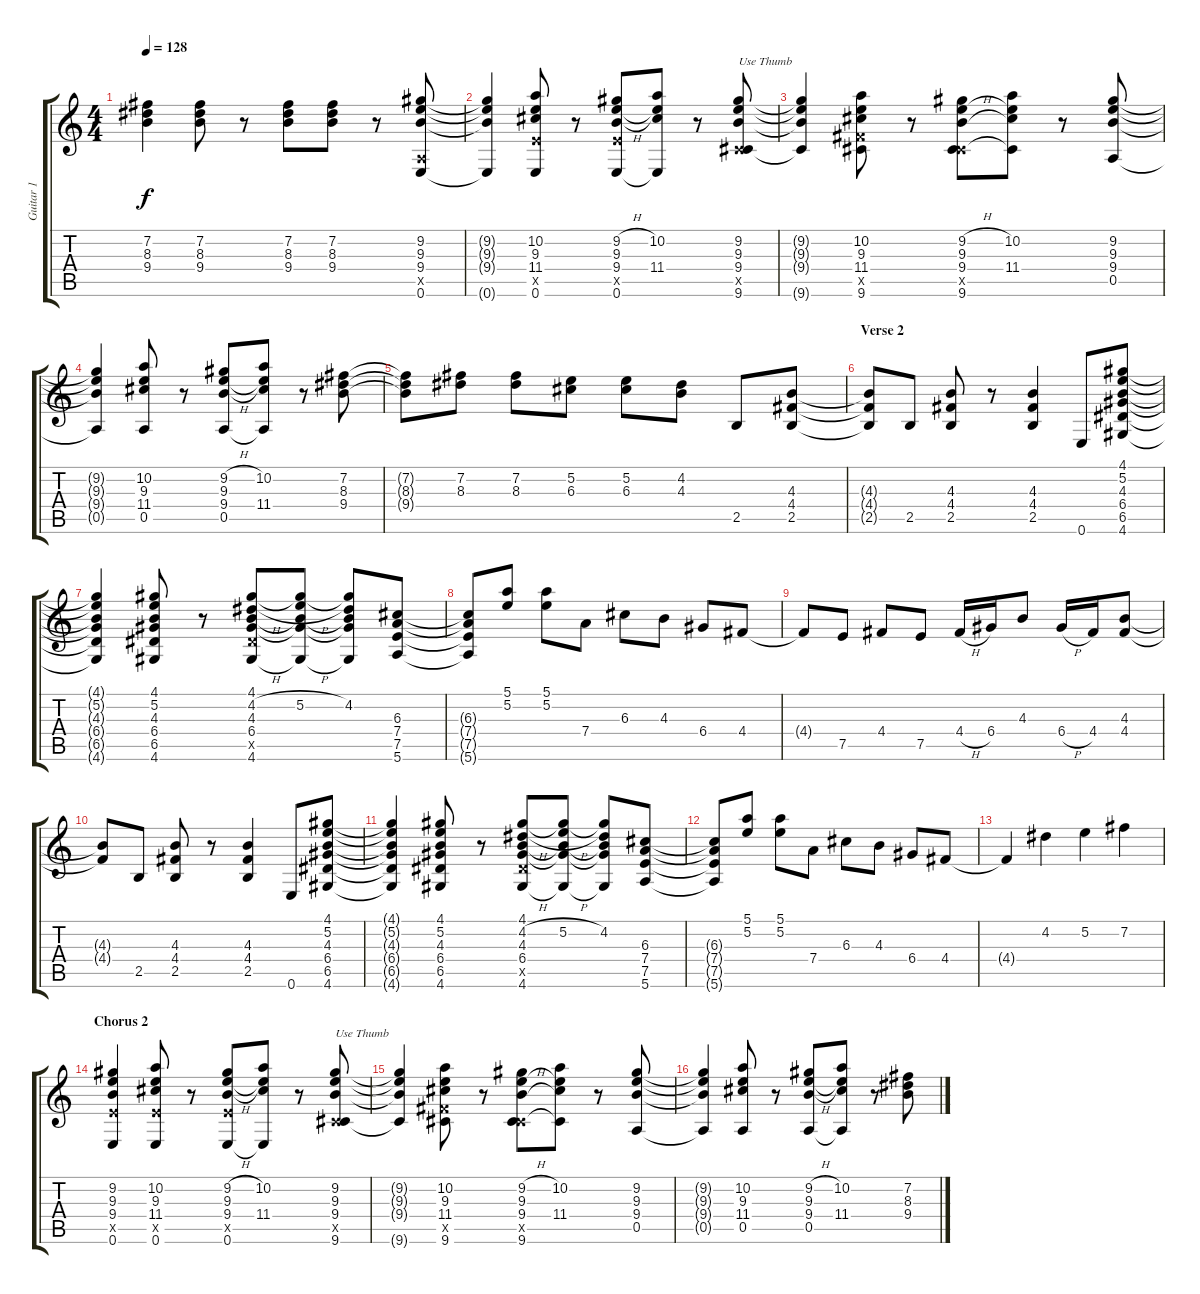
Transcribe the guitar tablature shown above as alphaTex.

\track ("Guitar 1" "Guitar 1") {instrument overdrivenguitar}
\staff {score tabs}
\tuning (E4 B3 G3 D3 A2 E2) {hide}
\ts (4 4)
\tempo 128
\clef g2
\ks c
(7.2{t} 8.3{t} 9.4{t}).4{dy f} (7.2 8.3 9.4).8 r.8 (7.2 8.3 9.4).8 (7.2 8.3 9.4).8 r.8 (9.2 9.3 9.4 0.5{x} 0.6).8 |
(9.2{t} 9.3{t} 9.4{t} 0.6{t}).4 (10.2 9.3 11.4 7.5{x} 0.6).8 r.8 (9.2{h} 9.3 9.4{h} 7.5{x} 0.6).8 (10.2 9.3{t} 11.4 0.6{t}).8 r.8 (9.2 9.3 9.4 4.5{x} 9.6).8{txt "Use Thumb"} |
(9.2{t} 9.3{t} 9.4{t} 9.6{t}).4 (10.2 9.3 11.4 9.5{x} 9.6).8 r.8 (9.2{h} 9.3 9.4{h} 4.5{x} 9.6).8 (10.2 9.3{t} 11.4 9.6{t}).8 r.8 (9.2 9.3 9.4 0.5).8 |
(9.2{t} 9.3{t} 9.4{t} 0.5{t}).4 (10.2 9.3 11.4 0.5).8 r.8 (9.2{h} 9.3 9.4{h} 0.5).8 (10.2 9.3{t} 11.4 0.5{t}).8 r.8 (7.2 8.3 9.4).8 |
(7.2{t} 8.3{t} 9.4{t}).8 (7.2 8.3).8 (7.2 8.3).8 (5.2 6.3).8 (5.2 6.3).8 (4.2 4.3).8 2.5.8 (4.3 4.4 2.5).8 |
\section ("" "Verse 2")
(4.3{t} 4.4{t} 2.5{t}).8 2.5.8 (4.3 4.4 2.5).8 r.8 (4.3 4.4 2.5).4 0.6.8 (4.1 5.2 4.3 6.4 6.5 4.6).8 |
(4.1{t} 5.2{t} 4.3{t} 6.4{t} 6.5{t} 4.6{t}).4 (4.1 5.2 4.3 6.4 6.5 4.6).8 r.8 (4.1 4.2{h} 4.3 6.4 6.5{x} 4.6).8 (4.1{t} 5.2{h} 4.3{t} 6.4{t} 4.6{t}).8 (4.1{t} 4.2 4.3{t} 6.4{t} 4.6{t}).8 (6.3 7.4 7.5 5.6).8 |
(6.3{t} 7.4{t} 7.5{t} 5.6{t}).8 (5.1 5.2).8 (5.1 5.2).8 7.4.8 6.3.8 4.3.8 6.4.8 4.4.8 |
4.4{t}.8 7.5.8 4.4.8 7.5.8 4.4{h}.16 6.4.16 4.3.8 6.4{h}.16 4.4.16 (4.3 4.4).8 |
(4.3{t} 4.4{t}).8 2.5.8 (4.3 4.4 2.5).8 r.8 (4.3 4.4 2.5).4 0.6.8 (4.1 5.2 4.3 6.4 6.5 4.6).8 |
(4.1{t} 5.2{t} 4.3{t} 6.4{t} 6.5{t} 4.6{t}).4 (4.1 5.2 4.3 6.4 6.5 4.6).8 r.8 (4.1 4.2{h} 4.3 6.4 6.5{x} 4.6).8 (4.1{t} 5.2{h} 4.3{t} 6.4{t} 4.6{t}).8 (4.1{t} 4.2 4.3{t} 6.4{t} 4.6{t}).8 (6.3 7.4 7.5 5.6).8 |
(6.3{t} 7.4{t} 7.5{t} 5.6{t}).8 (5.1 5.2).8 (5.1 5.2).8 7.4.8 6.3.8 4.3.8 6.4.8 4.4.8 |
4.4{t}.4 4.2.4 5.2.4 7.2.4 |
\section ("" "Chorus 2")
(9.2 9.3 9.4 7.5{x} 0.6).4 (10.2 9.3 11.4 7.5{x} 0.6).8 r.8 (9.2{h} 9.3 9.4{h} 7.5{x} 0.6).8 (10.2 9.3{t} 11.4 0.6{t}).8 r.8 (9.2 9.3 9.4 4.5{x} 9.6).8{txt "Use Thumb"} |
(9.2{t} 9.3{t} 9.4{t} 9.6{t}).4 (10.2 9.3 11.4 9.5{x} 9.6).8 r.8 (9.2{h} 9.3 9.4{h} 4.5{x} 9.6).8 (10.2 9.3{t} 11.4 9.6{t}).8 r.8 (9.2 9.3 9.4 0.5).8 |
(9.2{t} 9.3{t} 9.4{t} 0.5{t}).4 (10.2 9.3 11.4 0.5).8 r.8 (9.2{h} 9.3 9.4{h} 0.5).8 (10.2 9.3{t} 11.4 0.5{t}).8 r.8 (7.2 8.3 9.4).8
